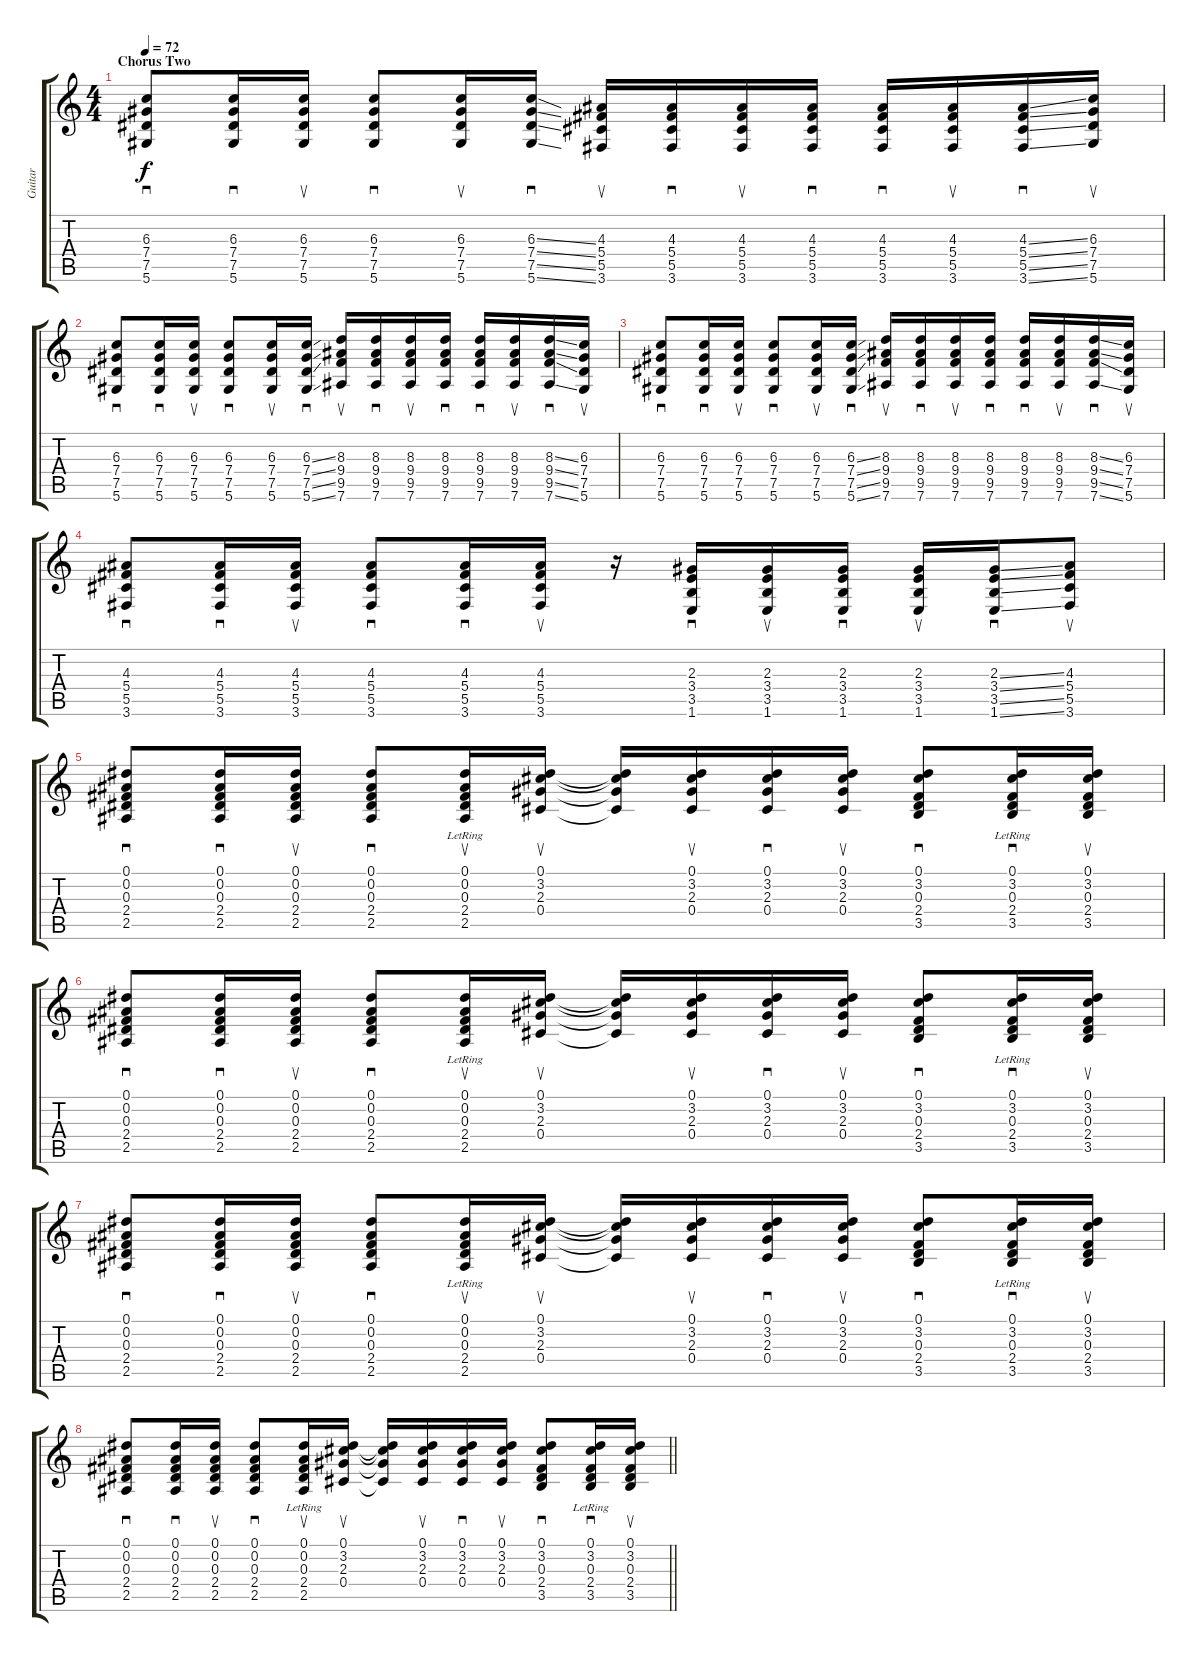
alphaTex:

\track ("Guitar" "Guitar") {instrument acousticguitarsteel}
\staff {score tabs}
\tuning (Eb4 Bb3 Gb3 Db3 Ab2 Eb2) {hide}
\ts (4 4)
\section ("" "Chorus Two")
\tempo 72
\clef g2
\ks c
(6.3 7.4 7.5 5.6).8{sd dy f} (6.3 7.4 7.5 5.6).16{sd} (6.3 7.4 7.5 5.6).16{su} (6.3 7.4 7.5 5.6).8{sd} (6.3 7.4 7.5 5.6).16{su} (6.3{ss} 7.4{ss} 7.5{ss} 5.6{ss}).16{sd} (4.3 5.4 5.5 3.6).16{su} (4.3 5.4 5.5 3.6).16{sd} (4.3 5.4 5.5 3.6).16{su} (4.3 5.4 5.5 3.6).16{sd} (4.3 5.4 5.5 3.6).16{sd} (4.3 5.4 5.5 3.6).16{su} (4.3{ss} 5.4{ss} 5.5{ss} 3.6{ss}).16{sd} (6.3 7.4 7.5 5.6).16{su} |
(6.3 7.4 7.5 5.6).8{sd} (6.3 7.4 7.5 5.6).16{sd} (6.3 7.4 7.5 5.6).16{su} (6.3 7.4 7.5 5.6).8{sd} (6.3 7.4 7.5 5.6).16{su} (6.3{ss} 7.4{ss} 7.5{ss} 5.6{ss}).16{sd} (8.3 9.4 9.5 7.6).16{su} (8.3 9.4 9.5 7.6).16{sd} (8.3 9.4 9.5 7.6).16{su} (8.3 9.4 9.5 7.6).16{sd} (8.3 9.4 9.5 7.6).16{sd} (8.3 9.4 9.5 7.6).16{su} (8.3{ss} 9.4{ss} 9.5{ss} 7.6{ss}).16{sd} (6.3 7.4 7.5 5.6).16{su} |
(6.3 7.4 7.5 5.6).8{sd} (6.3 7.4 7.5 5.6).16{sd} (6.3 7.4 7.5 5.6).16{su} (6.3 7.4 7.5 5.6).8{sd} (6.3 7.4 7.5 5.6).16{su} (6.3{ss} 7.4{ss} 7.5{ss} 5.6{ss}).16{sd} (8.3 9.4 9.5 7.6).16{su} (8.3 9.4 9.5 7.6).16{sd} (8.3 9.4 9.5 7.6).16{su} (8.3 9.4 9.5 7.6).16{sd} (8.3 9.4 9.5 7.6).16{sd} (8.3 9.4 9.5 7.6).16{su} (8.3{ss} 9.4{ss} 9.5{ss} 7.6{ss}).16{sd} (6.3 7.4 7.5 5.6).16{su} |
(4.3 5.4 5.5 3.6).8{sd} (4.3 5.4 5.5 3.6).16{sd} (4.3 5.4 5.5 3.6).16{su} (4.3 5.4 5.5 3.6).8{sd} (4.3 5.4 5.5 3.6).16{sd} (4.3 5.4 5.5 3.6).16{su} r.16 (2.3 3.4 3.5 1.6).16{sd} (2.3 3.4 3.5 1.6).16{su} (2.3 3.4 3.5 1.6).16{sd} (2.3 3.4 3.5 1.6).16{su} (2.3{ss} 3.4{ss} 3.5{ss} 1.6{ss}).16{sd} (4.3 5.4 5.5 3.6).8{su} |
(0.1 0.2 0.3 2.4 2.5).8{sd} (0.1 0.2 0.3 2.4 2.5).16{sd} (0.1 0.2 0.3 2.4 2.5).16{su} (0.1 0.2 0.3 2.4 2.5).8{sd} (0.1 0.2 0.3 2.4 2.5{lr}).16{su} (0.1 3.2 2.3 0.4).16{su} (0.1{t} 3.2{t} 2.3{t} 0.4{t}).16 (0.1 3.2 2.3 0.4).16{su} (0.1 3.2 2.3 0.4).16{sd} (0.1 3.2 2.3 0.4).16{su} (0.1 3.2 0.3 2.4 3.5).8{sd} (0.1{lr} 3.2 0.3 2.4 3.5).16{sd} (0.1 3.2 0.3 2.4 3.5).16{su} |
(0.1 0.2 0.3 2.4 2.5).8{sd} (0.1 0.2 0.3 2.4 2.5).16{sd} (0.1 0.2 0.3 2.4 2.5).16{su} (0.1 0.2 0.3 2.4 2.5).8{sd} (0.1 0.2 0.3 2.4 2.5{lr}).16{su} (0.1 3.2 2.3 0.4).16{su} (0.1{t} 3.2{t} 2.3{t} 0.4{t}).16 (0.1 3.2 2.3 0.4).16{su} (0.1 3.2 2.3 0.4).16{sd} (0.1 3.2 2.3 0.4).16{su} (0.1 3.2 0.3 2.4 3.5).8{sd} (0.1{lr} 3.2 0.3 2.4 3.5).16{sd} (0.1 3.2 0.3 2.4 3.5).16{su} |
(0.1 0.2 0.3 2.4 2.5).8{sd} (0.1 0.2 0.3 2.4 2.5).16{sd} (0.1 0.2 0.3 2.4 2.5).16{su} (0.1 0.2 0.3 2.4 2.5).8{sd} (0.1 0.2 0.3 2.4 2.5{lr}).16{su} (0.1 3.2 2.3 0.4).16{su} (0.1{t} 3.2{t} 2.3{t} 0.4{t}).16 (0.1 3.2 2.3 0.4).16{su} (0.1 3.2 2.3 0.4).16{sd} (0.1 3.2 2.3 0.4).16{su} (0.1 3.2 0.3 2.4 3.5).8{sd} (0.1{lr} 3.2 0.3 2.4 3.5).16{sd} (0.1 3.2 0.3 2.4 3.5).16{su} |
\barLineRight lightlight
(0.1 0.2 0.3 2.4 2.5).8{sd} (0.1 0.2 0.3 2.4 2.5).16{sd} (0.1 0.2 0.3 2.4 2.5).16{su} (0.1 0.2 0.3 2.4 2.5).8{sd} (0.1 0.2 0.3 2.4 2.5{lr}).16{su} (0.1 3.2 2.3 0.4).16{su} (0.1{t} 3.2{t} 2.3{t} 0.4{t}).16 (0.1 3.2 2.3 0.4).16{su} (0.1 3.2 2.3 0.4).16{sd} (0.1 3.2 2.3 0.4).16{su} (0.1 3.2 0.3 2.4 3.5).8{sd} (0.1{lr} 3.2 0.3 2.4 3.5).16{sd} (0.1 3.2 0.3 2.4 3.5).16{su}
